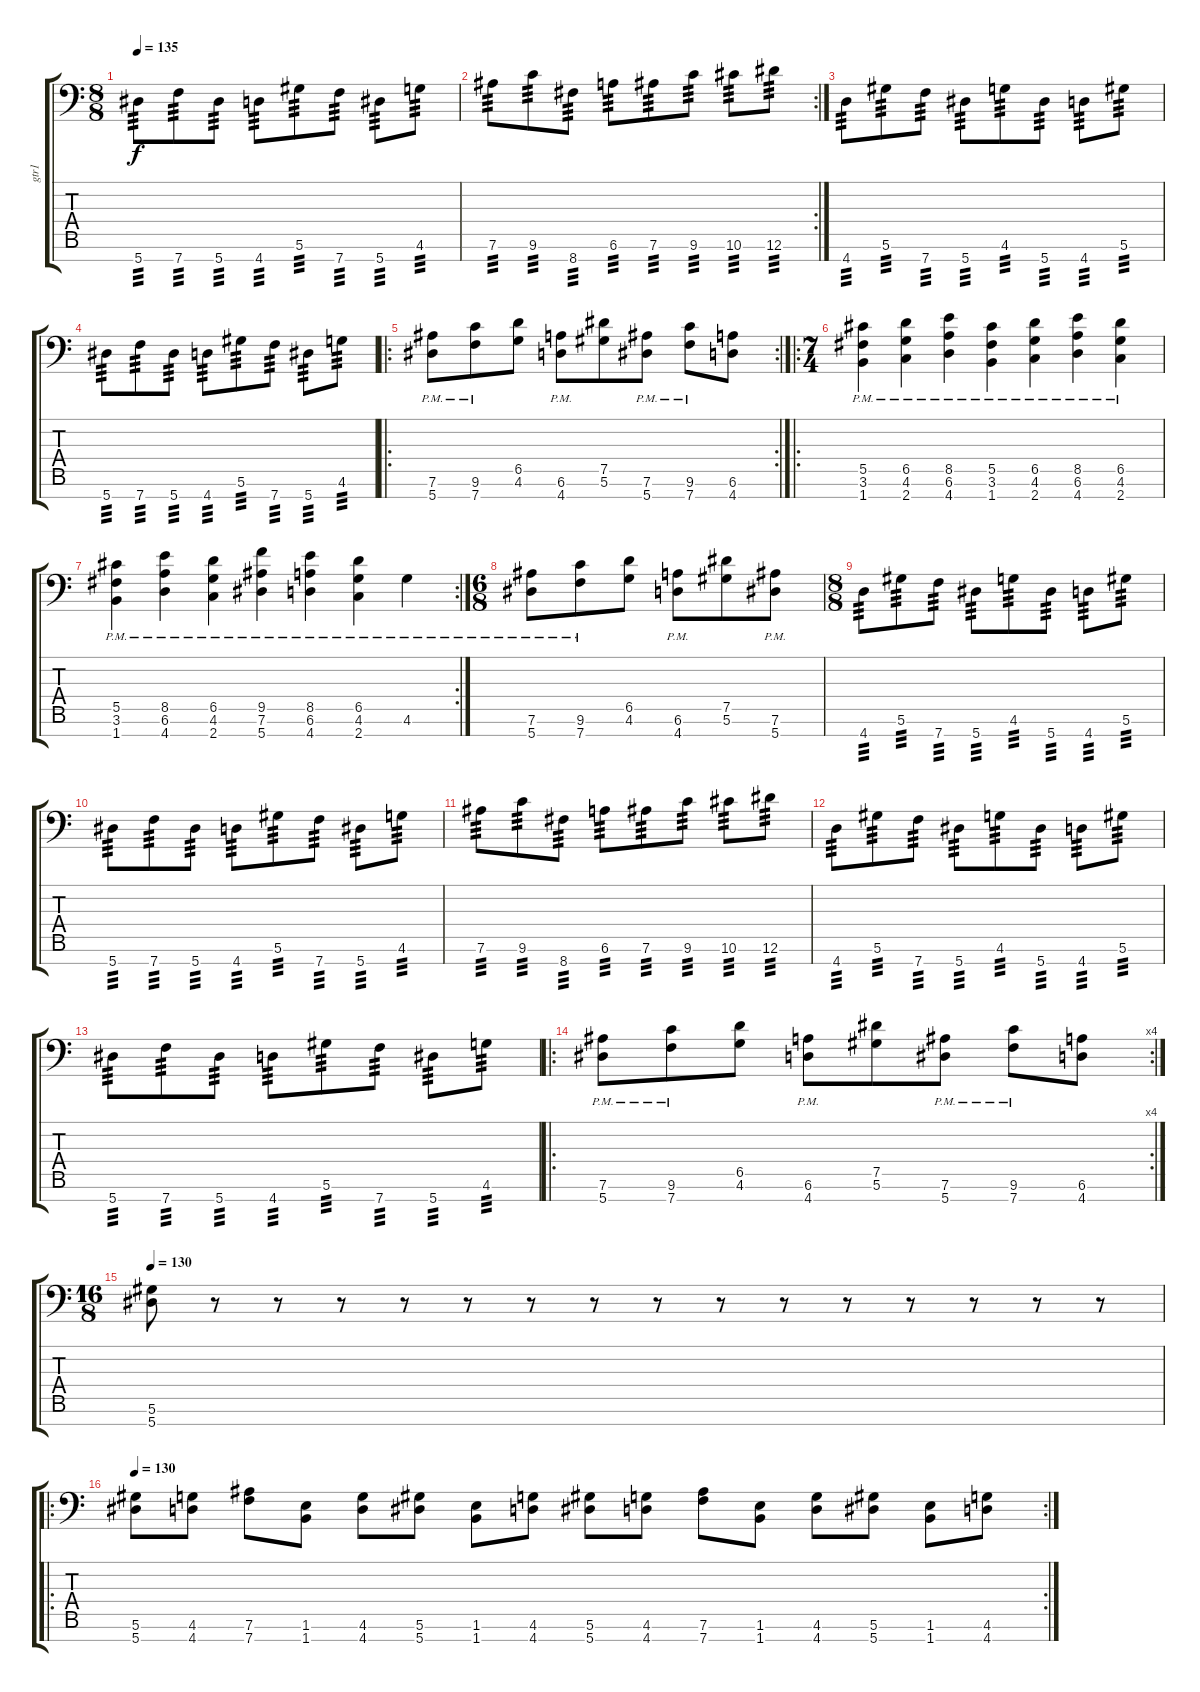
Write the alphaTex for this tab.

\track ("gtr1" "gtr1") {instrument overdrivenguitar}
\staff {score tabs}
\tuning (Eb4 Bb3 Gb3 Db3 Ab2 Eb2 Bb1) {hide}
\ts (8 8)
\tempo 135
\clef f4
\ks c
5.7.8{tp 3 dy f} 7.7.8{tp 3} 5.7.8{tp 3} 4.7.8{tp 3} 5.6.8{tp 3} 7.7.8{tp 3} 5.7.8{tp 3} 4.6.8{tp 3} |
\rc 2
7.6.8{tp 3} 9.6.8{tp 3} 8.7.8{tp 3} 6.6.8{tp 3} 7.6.8{tp 3} 9.6.8{tp 3} 10.6.8{tp 3} 12.6.8{tp 3} |
4.7.8{tp 3} 5.6.8{tp 3} 7.7.8{tp 3} 5.7.8{tp 3} 4.6.8{tp 3} 5.7.8{tp 3} 4.7.8{tp 3} 5.6.8{tp 3} |
5.7.8{tp 3} 7.7.8{tp 3} 5.7.8{tp 3} 4.7.8{tp 3} 5.6.8{tp 3} 7.7.8{tp 3} 5.7.8{tp 3} 4.6.8{tp 3} |
\ro
\rc 2
(7.6{pm} 5.7{pm}).8 (9.6{pm} 7.7{pm}).8 (6.5 4.6).8 (6.6{pm} 4.7{pm}).8 (7.5 5.6).8 (7.6{pm} 5.7{pm}).8 (9.6{pm} 7.7{pm}).8 (6.6 4.7).8 |
\ro
\ts (7 4)
(5.5{pm} 3.6{pm} 1.7{pm}).4 (6.5{pm} 4.6{pm} 2.7{pm}).4 (8.5{pm} 6.6{pm} 4.7{pm}).4 (5.5{pm} 3.6{pm} 1.7{pm}).4 (6.5{pm} 4.6{pm} 2.7{pm}).4 (8.5{pm} 6.6{pm} 4.7{pm}).4 (6.5{pm} 4.6{pm} 2.7{pm}).4 |
\rc 2
(5.5{pm} 3.6{pm} 1.7{pm}).4 (8.5{pm} 6.6{pm} 4.7{pm}).4 (6.5{pm} 4.6{pm} 2.7{pm}).4 (9.5{pm} 7.6{pm} 5.7{pm}).4 (8.5{pm} 6.6{pm} 4.7{pm}).4 (6.5{pm} 4.6{pm} 2.7{pm}).4 4.6{pm}.4 |
\ts (6 8)
(7.6{pm} 5.7{pm}).8 (9.6{pm} 7.7{pm}).8 (6.5 4.6).8 (6.6{pm} 4.7{pm}).8 (7.5 5.6).8 (7.6{pm} 5.7{pm}).8 |
\ts (8 8)
4.7.8{tp 3} 5.6.8{tp 3} 7.7.8{tp 3} 5.7.8{tp 3} 4.6.8{tp 3} 5.7.8{tp 3} 4.7.8{tp 3} 5.6.8{tp 3} |
5.7.8{tp 3} 7.7.8{tp 3} 5.7.8{tp 3} 4.7.8{tp 3} 5.6.8{tp 3} 7.7.8{tp 3} 5.7.8{tp 3} 4.6.8{tp 3} |
7.6.8{tp 3} 9.6.8{tp 3} 8.7.8{tp 3} 6.6.8{tp 3} 7.6.8{tp 3} 9.6.8{tp 3} 10.6.8{tp 3} 12.6.8{tp 3} |
4.7.8{tp 3} 5.6.8{tp 3} 7.7.8{tp 3} 5.7.8{tp 3} 4.6.8{tp 3} 5.7.8{tp 3} 4.7.8{tp 3} 5.6.8{tp 3} |
5.7.8{tp 3} 7.7.8{tp 3} 5.7.8{tp 3} 4.7.8{tp 3} 5.6.8{tp 3} 7.7.8{tp 3} 5.7.8{tp 3} 4.6.8{tp 3} |
\ro
\rc 4
(7.6{pm} 5.7{pm}).8 (9.6{pm} 7.7{pm}).8 (6.5 4.6).8 (6.6{pm} 4.7{pm}).8 (7.5 5.6).8 (7.6{pm} 5.7{pm}).8 (9.6{pm} 7.7{pm}).8 (6.6 4.7).8 |
\ts (16 8)
\tempo 130
(5.6 5.7).8 r.8 r.8 r.8 r.8 r.8 r.8 r.8 r.8 r.8 r.8 r.8 r.8 r.8 r.8 r.8 |
\ro
\rc 2
\tempo 130
(5.6 5.7).8 (4.6 4.7).8 (7.6 7.7).8 (1.6 1.7).8 (4.6 4.7).8 (5.6 5.7).8 (1.6 1.7).8 (4.6 4.7).8 (5.6 5.7).8 (4.6 4.7).8 (7.6 7.7).8 (1.6 1.7).8 (4.6 4.7).8 (5.6 5.7).8 (1.6 1.7).8 (4.6 4.7).8
